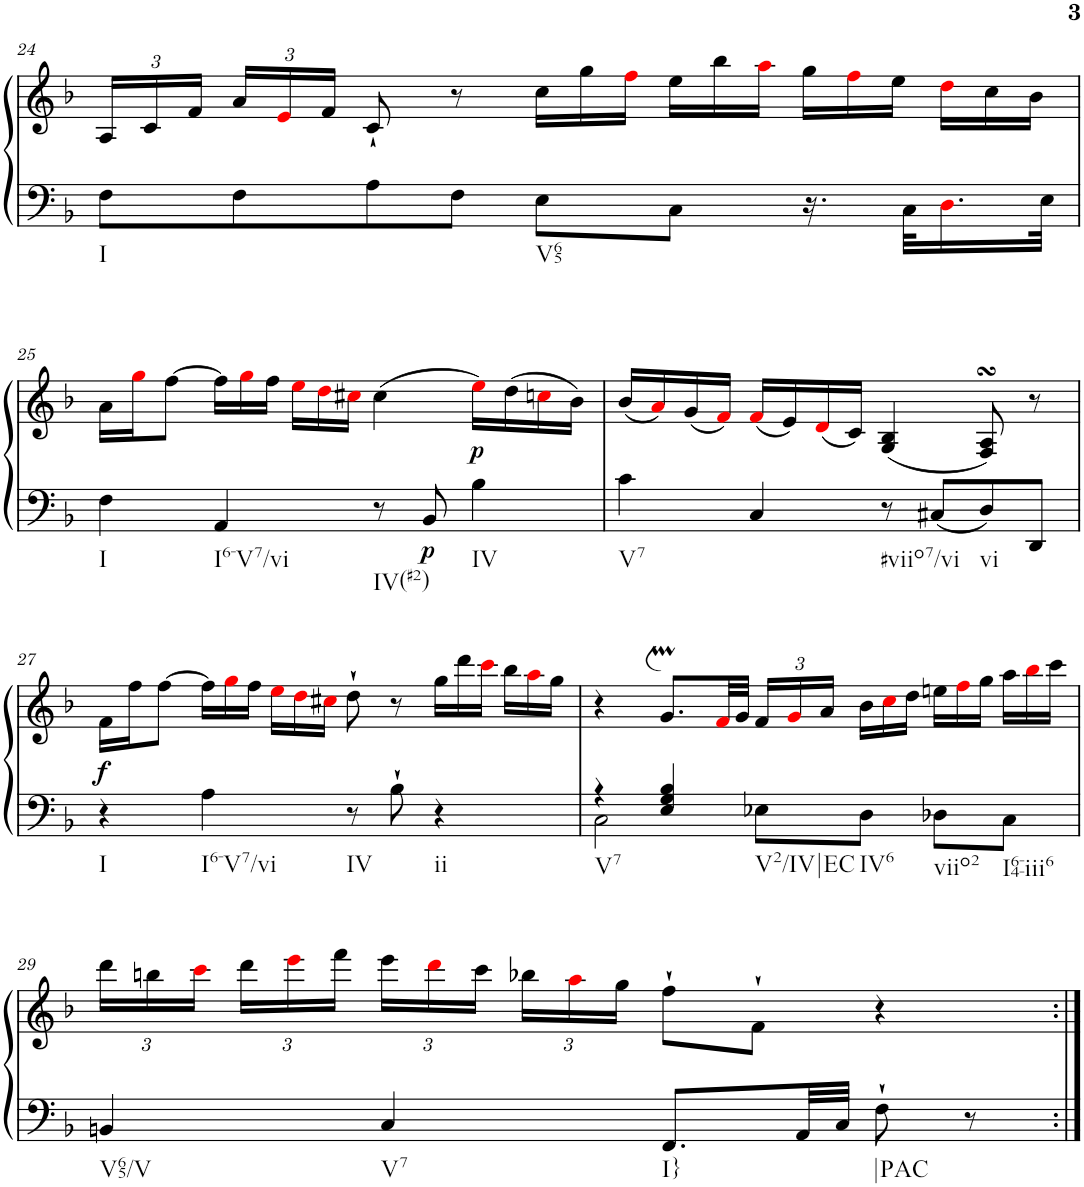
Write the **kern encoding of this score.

**kern	**kern	**dynam
*part1	*part1	*part1
*staff2	*staff1	*staff1/2
*I"Harpsichord	*	*
*I'Hch.	*	*
!!LO:PB:g=z
*clefF4	*clefG2	*
*k[b-]	*k[b-]	*
*F:	*F:	*
*M4/4	*M4/4	*
*met(c)	*met(c)	*
*	*Xbrackettup	*
=24	=24	=24
!LO:TX:b:t=I	!	!
8F\L	24A/LL	.
.	24c/	.
.	24f/JJ	.
8F\	24a/LL	.
.	24ei/	.
.	24f/JJ	.
8A\	8c`/	.
8F\J	8r	.
*	*Xtuplet	*
!LO:TX:b:t=V65	!	!
8E\L	24cc\LL	.
.	24gg\	.
.	24ffi\JJ	.
8C\J	24ee\LL	.
.	24bb-\	.
.	24aai\JJ	.
16.r	24gg\LL	.
.	24ffi\	.
.	24ee\JJ	.
32C\KLL	.	.
16.Di\	24ddi\LL	.
.	24cc\	.
.	24b-\JJ	.
32E\JJk	.	.
!!LO:LB:g=z
=25	=25	=25
!LO:TX:b:t=I	!	!
4F\	16a\LL	.
.	16ggi\J	.
.	[8ff\J	.
!LO:TX:b:t=I6-V7/vi	!	!
4AA/	24ff\LL]	.
.	24ggi\	.
.	24ff\JJ	.
.	24eei\LL	.
.	24ddi\	.
.	24cc#Xi\JJ	.
!LO:TX:b:t=IV(#2)	!	!
8r	(>4cc#\	.
!	!	!LO:DY:b=2
8BB-/	.	p
!LO:TX:b:t=IV	!	!
!	!	!LO:DY:b
4B-\	16eei\LL)	p
.	(>16dd\	.
.	16ccni\	.
.	16b-\JJ)	.
=26	=26	=26
!LO:TX:b:t=V7	!	!
4c\	(<16b-/LL	.
.	16ai/)	.
.	(<16g/	.
.	16fi/JJ)	.
4C/	(<16fi/LL	.
.	16e/)	.
.	(<16di/	.
.	16c/JJ)	.
!LO:TX:b:t=#viio7/vi	!	!
8r	(<4G/ 4B-/	.
8C#X/L	.	.
!LO:TX:b:t=vi	!	!
8D/	8F/sSSS 8A/sSSS)	.
8DD/J	8r	.
!!LO:LB:g=z
=27	=27	=27
!LO:TX:b:t=I	!	!
!	!	!LO:DY:b
4r	16f\LL	f
.	16ff\J	.
.	[8ff\J	.
!LO:TX:b:t=I6-V7/vi	!	!
4A\	24ff\LL]	.
.	24ggi\	.
.	24ff\JJ	.
.	24eei\LL	.
.	24ddi\	.
.	24cc#Xi\JJ	.
!LO:TX:b:t=IV	!	!
8r	8dd`\	.
8B-`\	8r	.
!LO:TX:b:t=ii	!	!
4r	24gg\LL	.
.	24ddd\	.
.	24ccci\JJ	.
.	24bb-\LL	.
.	24aai\	.
.	24gg\JJ	.
=28	=28	=28
*^	*	*
!LO:TX:b:t=V7	!	!	!
4r	2C\	4r	.
4E/ 4G/ 4B-/	.	8.gM/L	.
.	.	32fi/LL	.
.	.	32g/JJJ	.
*	*	*tuplet	*
!LO:TX:b:t=V2/IV|EC	!	!	!
2ryy	8E-X\L	24f/LL	.
.	.	24gi/	.
.	.	24a/JJ	.
*	*	*Xtuplet	*
!	!LO:TX:b:t=IV6	!	!
.	8D\J	24b-\LL	.
.	.	24cci\	.
.	.	24dd\JJ	.
!	!LO:TX:b:t=viio2	!	!
.	8D-X\L	24een\LL	.
.	.	24ffi\	.
.	.	24gg\JJ	.
!	!LO:TX:b:t=I64-iii6	!	!
.	8C\J	24aa\LL	.
.	.	24bb-i\	.
.	.	24ccc\JJ	.
*v	*v	*	*
!!LO:LB:g=z
=29	=29	=29
*	*tuplet	*
!LO:TX:b:t=V65/V	!	!
4BBn/	24ddd\LL	.
.	24bbn\	.
.	24ccci\JJ	.
.	24ddd\LL	.
.	24eeei\	.
.	24fff\JJ	.
!LO:TX:b:t=V7	!	!
4C/	24eee\LL	.
.	24dddi\	.
.	24ccc\JJ	.
.	24bb-X\LL	.
.	24aai\	.
.	24gg\JJ	.
!LO:TX:b:t=I}	!	!
8.FF/L	8ff`\L	.
.	8f`\J	.
32AA/LL	.	.
32C/JJJ	.	.
!LO:TX:b:t=|PAC	!	!
8F`\	4r	.
8r	.	.
=:|!	=:|!	=:|!
*-	*-	*-
